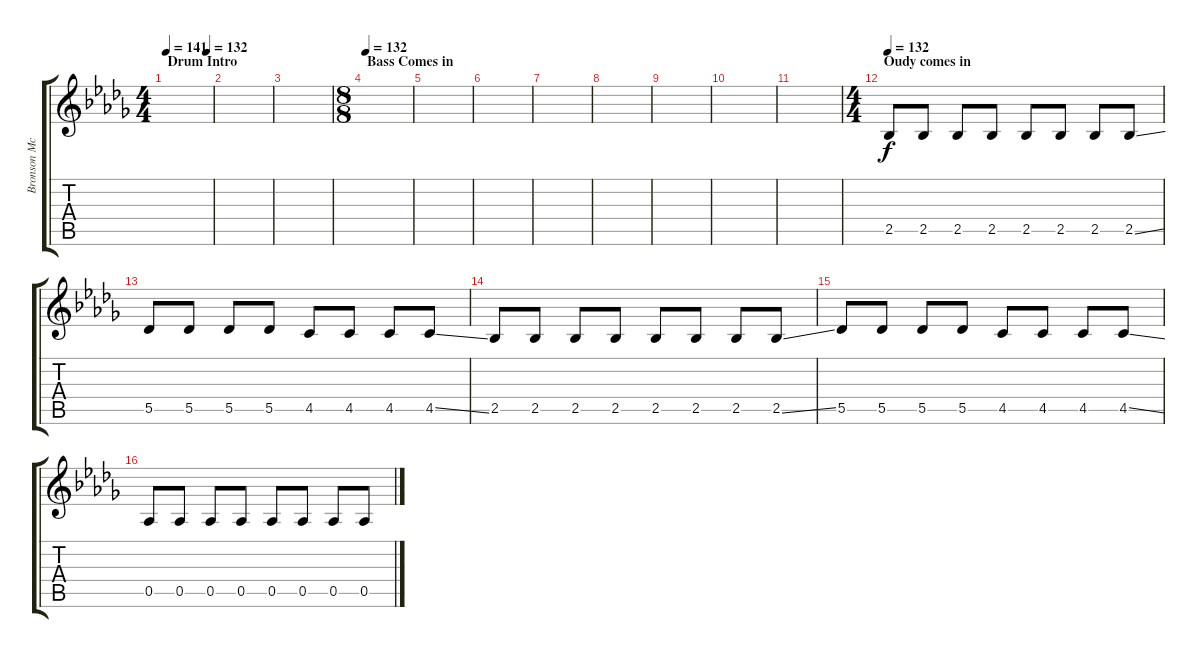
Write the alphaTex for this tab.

\track ("Bronson McDowall (Guitar)" "Bronson Mc") {instrument distortionguitar}
\staff {score tabs}
\tuning (Eb4 Bb3 Gb3 Db3 Ab2 Eb2) {hide}
\ts (4 4)
\section ("" "Drum Intro")
\tempo 141
\tempo 100
\tempo (132 0.875)
\tempo 141
\clef g2
\ks db
|
|
|
\ts (8 8)
\section ("" "Bass Comes in")
\tempo 132
|
|
|
|
|
|
|
|
\ts (4 4)
\section ("" "Oudy comes in")
\tempo 141
\tempo 132
2.5.8 2.5.8 2.5.8 2.5.8 2.5.8 2.5.8 2.5.8 2.5{ss}.8 |
5.5.8 5.5.8 5.5.8 5.5.8 4.5.8 4.5.8 4.5.8 4.5{ss}.8 |
2.5.8 2.5.8 2.5.8 2.5.8 2.5.8 2.5.8 2.5.8 2.5{ss}.8 |
5.5.8 5.5.8 5.5.8 5.5.8 4.5.8 4.5.8 4.5.8 4.5{ss}.8 |
0.5.8 0.5.8 0.5.8 0.5.8 0.5.8 0.5.8 0.5.8 0.5.8
